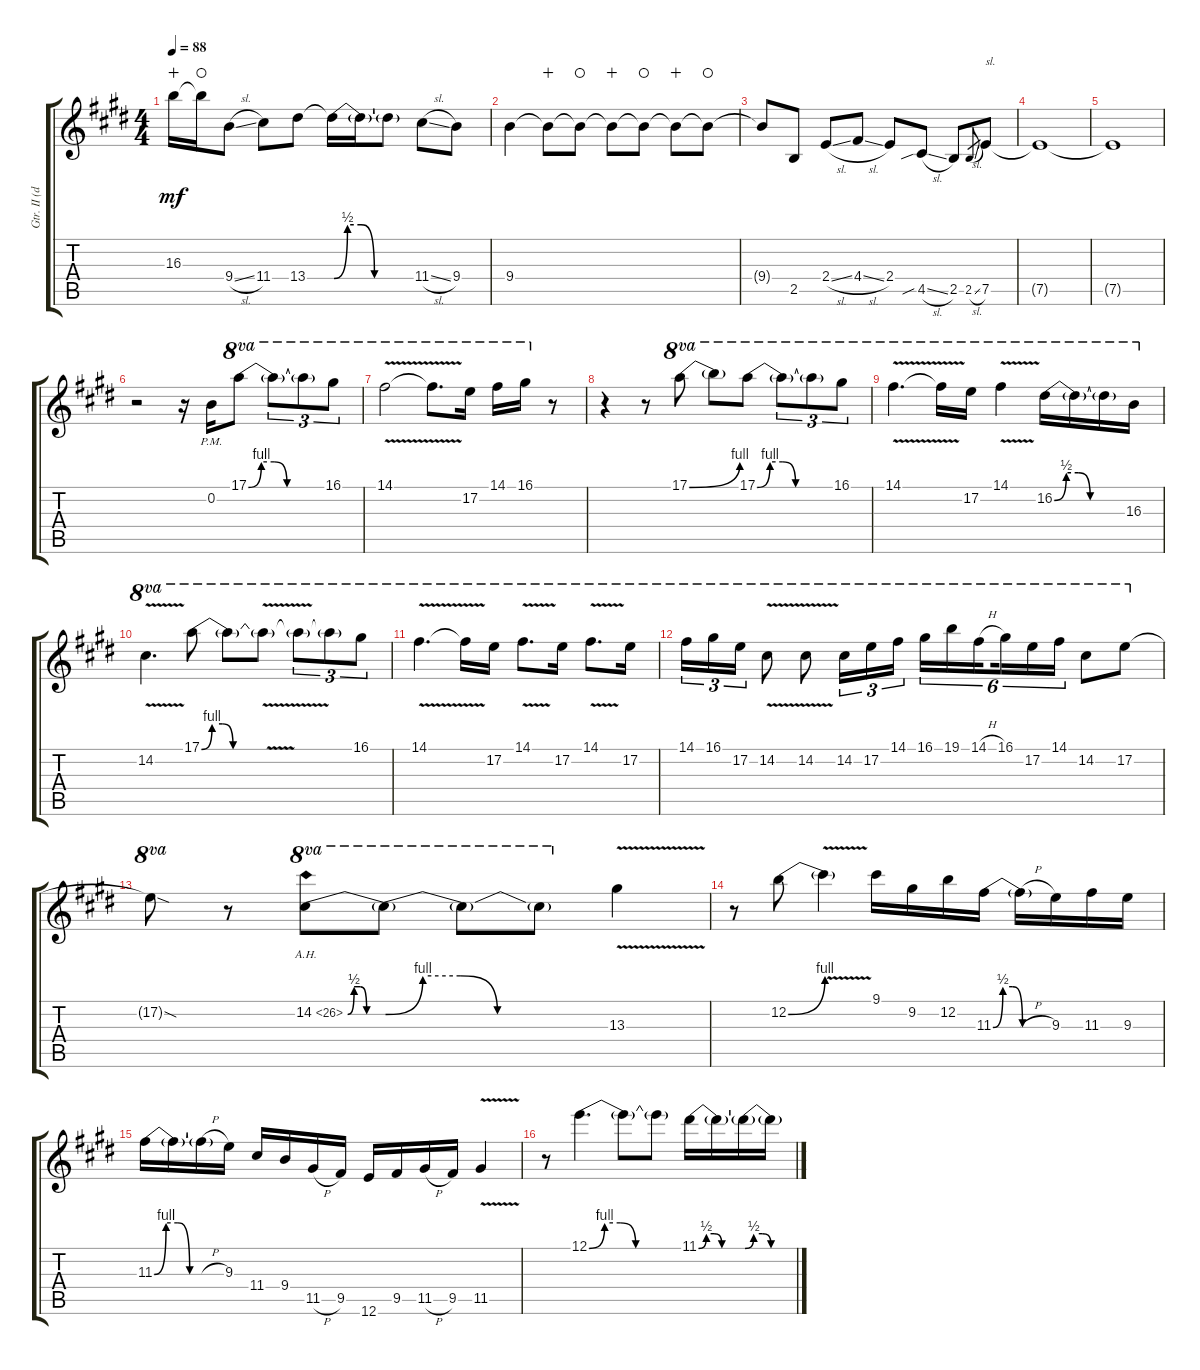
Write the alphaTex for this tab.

\track ("Gtr. II (dist. tone w/wah)" "Gtr. II (d") {instrument distortionguitar}
\staff {score tabs}
\tuning (E4 B3 G3 D3 A2 E2) {hide}
\ts (4 4)
\tempo 88
\clef g2
\ks e
16.3{t}.16{dy mf wahc} 16.3{t}.16{waho} 9.4{sl}.8 11.4.8 13.4.8 13.4{be (custom 0 0 10 2 20 2 30 0 60 0) t}.16 13.4{t}.16 13.4{t}.8 11.4{sl}.8 9.4.8 |
9.4.4 9.4{t}.8{wahc} 9.4{t}.8{waho} 9.4{t}.8{wahc} 9.4{t}.8{waho} 9.4{t}.8{wahc} 9.4{t}.8{waho} |
9.4{t}.8 2.5.8 2.4{sl}.8 4.4{sl}.8 2.4.8 4.5{sib sl}.8 2.5.8 2.5{sl}.8{gr} 7.5.8{txt "sl."} |
7.5{t}.1 |
7.5{t}.1 |
r.2 r.16 0.2{pm}.16 17.1{be (custom 0 0 10 4 20 4 30 0 60 0)}.8{ot 8va} 17.1{t}.8{tu (3 2) ot 8va} 17.1{t}.8{tu (3 2) ot 8va} 16.1.8{tu (3 2) ot 8va} |
14.1{v}.2{ot 8va} 14.1{t}.8{d ot 8va} 17.2.16{ot 8va} 14.1.16{ot 8va} 16.1.16{ot 8va} r.8 |
r.4 r.8 17.1{be (bend 0 0 60 4)}.8{ot 8va} 17.1{t}.8{ot 8va} 17.1{be (custom 0 0 10 4 20 4 30 0 60 0)}.8{ot 8va} 17.1{t}.8{tu (3 2) ot 8va} 17.1{t}.8{tu (3 2) ot 8va} 16.1.8{tu (3 2) ot 8va} |
14.1{v}.4{d ot 8va} 14.1{t}.16{ot 8va} 17.2.16{ot 8va} 14.1{v}.4{ot 8va} 16.2{be (custom 0 0 10 2 20 2 30 0 60 0)}.16{ot 8va} 16.2{t}.16{ot 8va} 16.2{t}.16{ot 8va} 16.3.16{ot 8va} |
14.2{v}.4{d ot 8va} 17.1{be (custom 0 0 10 4 20 4 30 0 60 0)}.8{ot 8va} 17.1{t}.8{ot 8va} 17.1{v t}.8{ot 8va} 17.1{t}.8{tu (3 2) ot 8va} 17.1{t}.8{tu (3 2) ot 8va} 16.1.8{tu (3 2) ot 8va} |
14.1{v}.4{d ot 8va} 14.1{t}.16{ot 8va} 17.2.16{ot 8va} 14.1{v}.8{d ot 8va} 17.2.16{ot 8va} 14.1{v}.8{d ot 8va} 17.2.16{ot 8va} |
14.1.16{tu (3 2) ot 8va} 16.1.16{tu (3 2) ot 8va} 17.2.16{tu (3 2) ot 8va} 14.2{v}.8{ot 8va} 14.2{v}.8{ot 8va} 14.2.16{tu (3 2) ot 8va} 17.2.16{tu (3 2) ot 8va} 14.1.16{tu (3 2) ot 8va} 16.1.16{tu (6 4) ot 8va} 19.1.16{tu (6 4) ot 8va} 14.1{h}.16{tu (6 4) ot 8va beam splitsecondary} 16.1.16{tu (6 4) ot 8va} 17.2.16{tu (6 4) ot 8va} 14.1.16{tu (6 4) ot 8va beam split} 14.2.8{ot 8va} 17.2.8{ot 8va} |
17.2{sod t}.8{ot 8va} r.8 14.2{be (custom 0 0 10 2 20 2 30 0 60 0) ah 12}.8{ot 8va} 14.2{be (custom 0 0 10 4 20 4 30 0 60 0) t}.8{ot 8va} 14.2{t}.8{ot 8va} 14.2{t}.8{ot 8va} 13.3{v}.4 |
r.8 12.2{be (bend 0 0 60 4)}.8 12.2{v t}.4 9.1.16 9.2.16 12.2.16 11.3{be (custom 0 0 10 2 20 2 30 0 60 0)}.16 11.3{h t}.16 9.3.16 11.3.16 9.3.16 |
11.3{be (custom 0 0 10 4 20 4 30 0 60 0)}.16 11.3{t}.16 11.3{h t}.16 9.3.16 11.4.16 9.4.16 11.5{h}.16 9.5.16 12.6.16 9.5.16 11.5{h}.16 9.5.16 11.5{v}.4 |
r.8 12.1{be (custom 0 0 10 4 20 4 30 0 60 0)}.4{d} 12.1{t}.8 12.1{t}.8 11.1{be (custom 0 0 10 2 20 2 30 0 60 0)}.16 11.1{t}.16 11.1{be (custom 0 0 10 2 20 2 30 0 60 0) t}.16 11.1{t}.16
